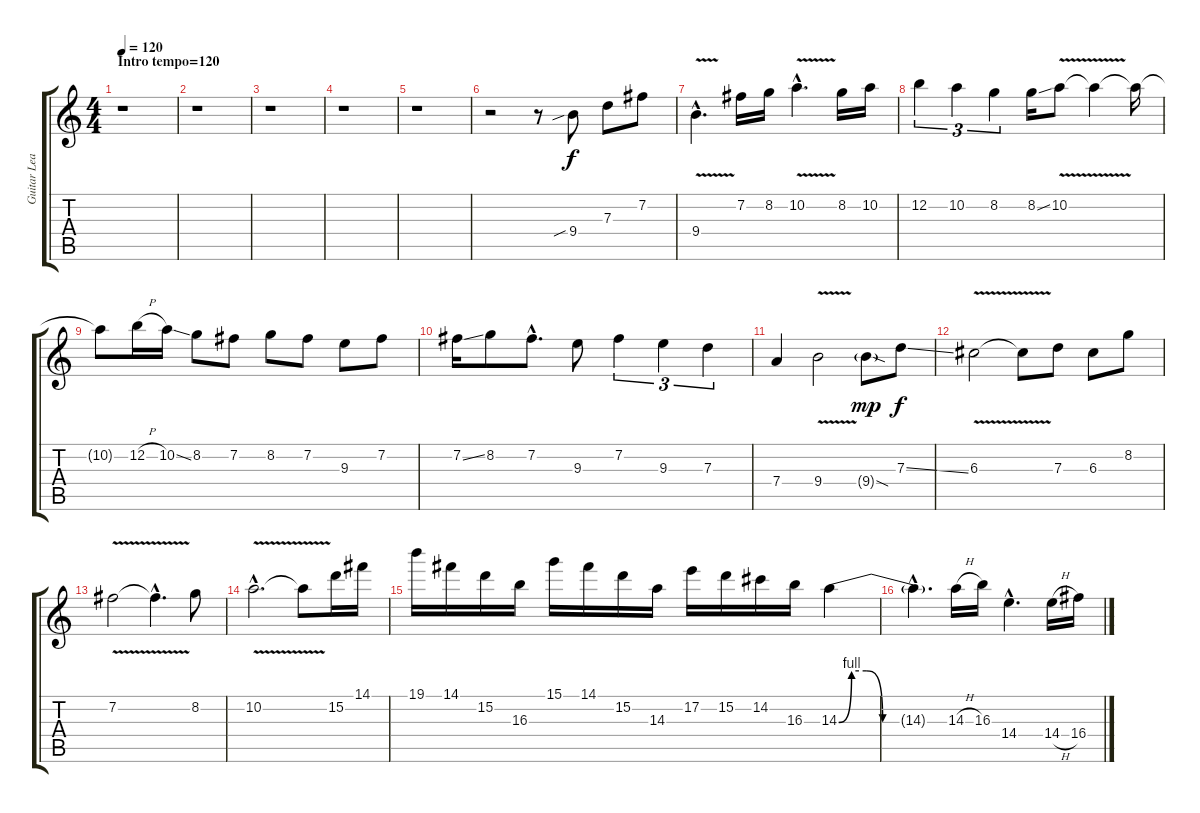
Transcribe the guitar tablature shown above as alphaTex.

\track ("Guitar Lead (Solo)" "Guitar Lea") {instrument distortionguitar}
\staff {score tabs}
\tuning (E4 B3 G3 D3 A2 E2) {hide}
\ts (4 4)
\section ("" "Intro tempo=120")
\tempo 120
\clef g2
\ks c
r.1{dy f instrument distortionguitar} |
r.1 |
r.1 |
r.1 |
r.1 |
r.2 r.8 9.4{sib}.8 7.3.8 7.2.8 |
9.4{v hac}.4{d} 7.2.16 8.2.16 10.2{v hac}.4{d} 8.2.16 10.2.16 |
12.2.4{tu (3 2)} 10.2.4{tu (3 2)} 8.2.4{tu (3 2)} 8.2{ss}.16 10.2{v}.8 10.2{t}.4 10.2{t}.16 |
10.2{t}.8 12.2{h}.16 10.2{ss}.16 8.2.8 7.2.8 8.2.8 7.2.8 9.3.8 7.2.8 |
7.2{ss}.16 8.2.8 7.2{hac}.8{d} 9.3.8 7.2.4{tu (3 2)} 9.3.4{tu (3 2)} 7.3.4{tu (3 2)} |
7.4.4 9.4{v}.2 9.4{sod g}.8{dy mp} 7.3{ss}.8{dy f} |
6.3{v}.2 6.3{t}.8 7.3.8 6.3.8 8.2.8 |
7.2{v}.2 7.2{hac t}.4{d} 8.2.8 |
10.2{v hac}.2{d} 10.2{t}.8 15.2.16 14.1.16 |
19.1.16 14.1.16 15.2.16 16.3.16 15.1.16 14.1.16 15.2.16 14.3.16 17.2.16 15.2.16 14.2.16 16.3.16 14.3{be (custom 0 0 7 4 15 4 24 0 60 0)}.4 |
14.3{hac t}.4{d} 14.3{h}.16 16.3.16 14.4{hac}.4{d} 14.4{h}.16 16.4.16
